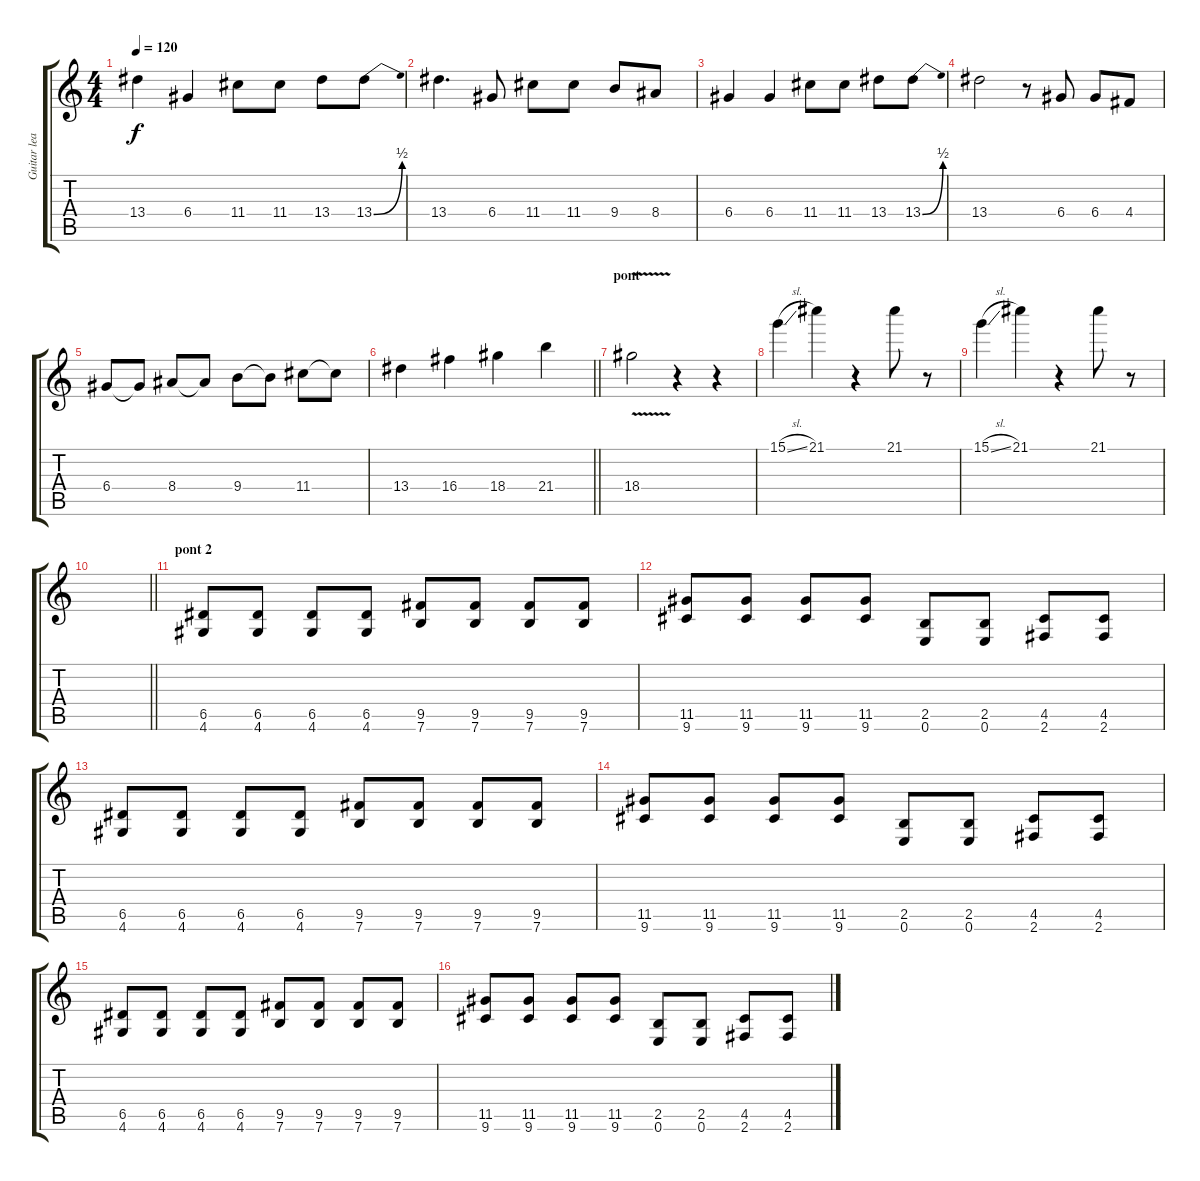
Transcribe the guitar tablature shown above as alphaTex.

\track ("Guitar lead" "Guitar lea") {instrument distortionguitar}
\staff {score tabs}
\tuning (E4 B3 G3 D3 A2 E2) {hide}
\ts (4 4)
\tempo 120
\clef g2
\ks c
13.4.4{dy f} 6.4.4 11.4.8 11.4.8 13.4.8 13.4{be (bend 0 0 60 2)}.8 |
13.4.4{d} 6.4.8 11.4.8 11.4.8 9.4.8 8.4.8 |
6.4.4 6.4.4 11.4.8 11.4.8 13.4.8 13.4{be (bend 0 0 60 2)}.8 |
13.4.2 r.8 6.4.8 6.4.8 4.4.8 |
6.4.8 6.4{t}.8 8.4.8 8.4{t}.8 9.4.8 9.4{t}.8 11.4.8 11.4{t}.8 |
\barLineRight lightlight
13.4.4 16.4.4 18.4.4 21.4.4 |
\section ("" "pont")
18.4{v}.2 r.4 r.4 |
15.1{sl}.4{volume 7} 21.1.4 r.4 21.1.8 r.8 |
15.1{sl}.4{volume 7} 21.1.4 r.4 21.1.8 r.8 |
\barLineRight lightlight
|
\section ("" "pont 2")
(6.5 4.6).8{volume 13} (6.5 4.6).8 (6.5 4.6).8 (6.5 4.6).8 (9.5 7.6).8 (9.5 7.6).8 (9.5 7.6).8 (9.5 7.6).8 |
(11.5 9.6).8 (11.5 9.6).8 (11.5 9.6).8 (11.5 9.6).8 (2.5 0.6).8 (2.5 0.6).8 (4.5 2.6).8 (4.5 2.6).8 |
(6.5 4.6).8 (6.5 4.6).8 (6.5 4.6).8 (6.5 4.6).8 (9.5 7.6).8 (9.5 7.6).8 (9.5 7.6).8 (9.5 7.6).8 |
(11.5 9.6).8 (11.5 9.6).8 (11.5 9.6).8 (11.5 9.6).8 (2.5 0.6).8 (2.5 0.6).8 (4.5 2.6).8 (4.5 2.6).8 |
(6.5 4.6).8 (6.5 4.6).8 (6.5 4.6).8 (6.5 4.6).8 (9.5 7.6).8 (9.5 7.6).8 (9.5 7.6).8 (9.5 7.6).8 |
(11.5 9.6).8 (11.5 9.6).8 (11.5 9.6).8 (11.5 9.6).8 (2.5 0.6).8 (2.5 0.6).8 (4.5 2.6).8 (4.5 2.6).8
